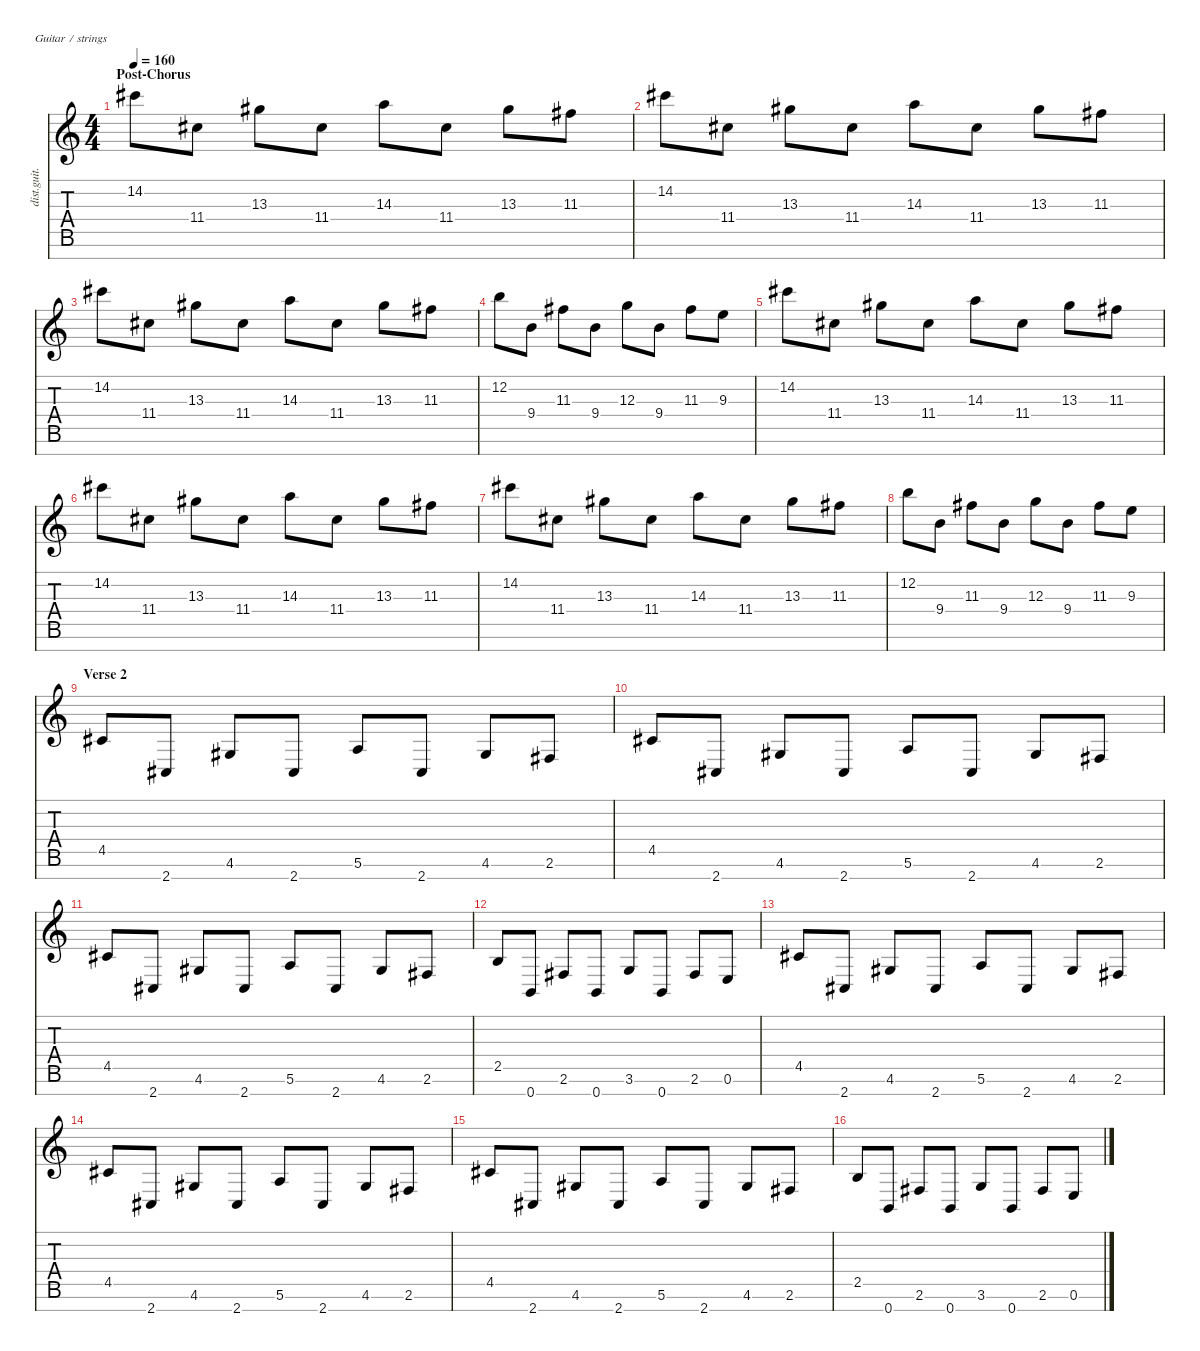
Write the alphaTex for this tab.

\defaultSystemsLayout 4
\hideDynamics
\bracketExtendMode nobrackets
\track ("Distortion Guitar - Lead" "dist.guit.") {instrument distortionguitar}
\staff {score tabs}
\tuning (E4 B3 G3 D3 A2 E2 B1)
\ts (4 4)
\section ("" "Post-Chorus")
\tempo 160
\clef g2
\ks c
14.2{acc #}.8{dy mf beam Down} 11.4{acc #}.8{beam Down} 13.3{acc #}.8{beam Down} 11.4{acc #}.8{beam Down} 14.3.8{beam Down} 11.4{acc #}.8{beam Down} 13.3{acc #}.8{beam Down} 11.3{acc #}.8{beam Down} |
14.2{acc #}.8{beam Down} 11.4{acc #}.8{beam Down} 13.3{acc #}.8{beam Down} 11.4{acc #}.8{beam Down} 14.3.8{beam Down} 11.4{acc #}.8{beam Down} 13.3{acc #}.8{beam Down} 11.3{acc #}.8{beam Down} |
14.2{acc #}.8{beam Down} 11.4{acc #}.8{beam Down} 13.3{acc #}.8{beam Down} 11.4{acc #}.8{beam Down} 14.3.8{beam Down} 11.4{acc #}.8{beam Down} 13.3{acc #}.8{beam Down} 11.3{acc #}.8{beam Down} |
12.2.8{beam Down} 9.4.8{beam Down} 11.3{acc #}.8{beam Down} 9.4.8{beam Down} 12.3.8{beam Down} 9.4.8{beam Down} 11.3{acc #}.8{beam Down} 9.3.8{beam Down} |
14.2{acc #}.8{beam Down} 11.4{acc #}.8{beam Down} 13.3{acc #}.8{beam Down} 11.4{acc #}.8{beam Down} 14.3.8{beam Down} 11.4{acc #}.8{beam Down} 13.3{acc #}.8{beam Down} 11.3{acc #}.8{beam Down} |
14.2{acc #}.8{beam Down} 11.4{acc #}.8{beam Down} 13.3{acc #}.8{beam Down} 11.4{acc #}.8{beam Down} 14.3.8{beam Down} 11.4{acc #}.8{beam Down} 13.3{acc #}.8{beam Down} 11.3{acc #}.8{beam Down} |
14.2{acc #}.8{beam Down} 11.4{acc #}.8{beam Down} 13.3{acc #}.8{beam Down} 11.4{acc #}.8{beam Down} 14.3.8{beam Down} 11.4{acc #}.8{beam Down} 13.3{acc #}.8{beam Down} 11.3{acc #}.8{beam Down} |
12.2.8{beam Down} 9.4.8{beam Down} 11.3{acc #}.8{beam Down} 9.4.8{beam Down} 12.3.8{beam Down} 9.4.8{beam Down} 11.3{acc #}.8{beam Down} 9.3.8{beam Down} |
\section ("" "Verse 2")
4.5{acc #}.8{beam Up} 2.7{acc #}.8{beam Up} 4.6{acc #}.8{beam Up} 2.7{acc #}.8{beam Up} 5.6.8{beam Up} 2.7{acc #}.8{beam Up} 4.6{acc #}.8{beam Up} 2.6{acc #}.8{beam Up} |
4.5{acc #}.8{beam Up} 2.7{acc #}.8{beam Up} 4.6{acc #}.8{beam Up} 2.7{acc #}.8{beam Up} 5.6.8{beam Up} 2.7{acc #}.8{beam Up} 4.6{acc #}.8{beam Up} 2.6{acc #}.8{beam Up} |
4.5{acc #}.8{beam Up} 2.7{acc #}.8{beam Up} 4.6{acc #}.8{beam Up} 2.7{acc #}.8{beam Up} 5.6.8{beam Up} 2.7{acc #}.8{beam Up} 4.6{acc #}.8{beam Up} 2.6{acc #}.8{beam Up} |
2.5.8{beam Up} 0.7.8{beam Up} 2.6{acc #}.8{beam Up} 0.7.8{beam Up} 3.6.8{beam Up} 0.7.8{beam Up} 2.6{acc #}.8{beam Up} 0.6.8{beam Up} |
4.5{acc #}.8{beam Up} 2.7{acc #}.8{beam Up} 4.6{acc #}.8{beam Up} 2.7{acc #}.8{beam Up} 5.6.8{beam Up} 2.7{acc #}.8{beam Up} 4.6{acc #}.8{beam Up} 2.6{acc #}.8{beam Up} |
4.5{acc #}.8{beam Up} 2.7{acc #}.8{beam Up} 4.6{acc #}.8{beam Up} 2.7{acc #}.8{beam Up} 5.6.8{beam Up} 2.7{acc #}.8{beam Up} 4.6{acc #}.8{beam Up} 2.6{acc #}.8{beam Up} |
4.5{acc #}.8{beam Up} 2.7{acc #}.8{beam Up} 4.6{acc #}.8{beam Up} 2.7{acc #}.8{beam Up} 5.6.8{beam Up} 2.7{acc #}.8{beam Up} 4.6{acc #}.8{beam Up} 2.6{acc #}.8{beam Up} |
2.5.8{beam Up} 0.7.8{beam Up} 2.6{acc #}.8{beam Up} 0.7.8{beam Up} 3.6.8{beam Up} 0.7.8{beam Up} 2.6{acc #}.8{beam Up} 0.6.8{beam Up}
